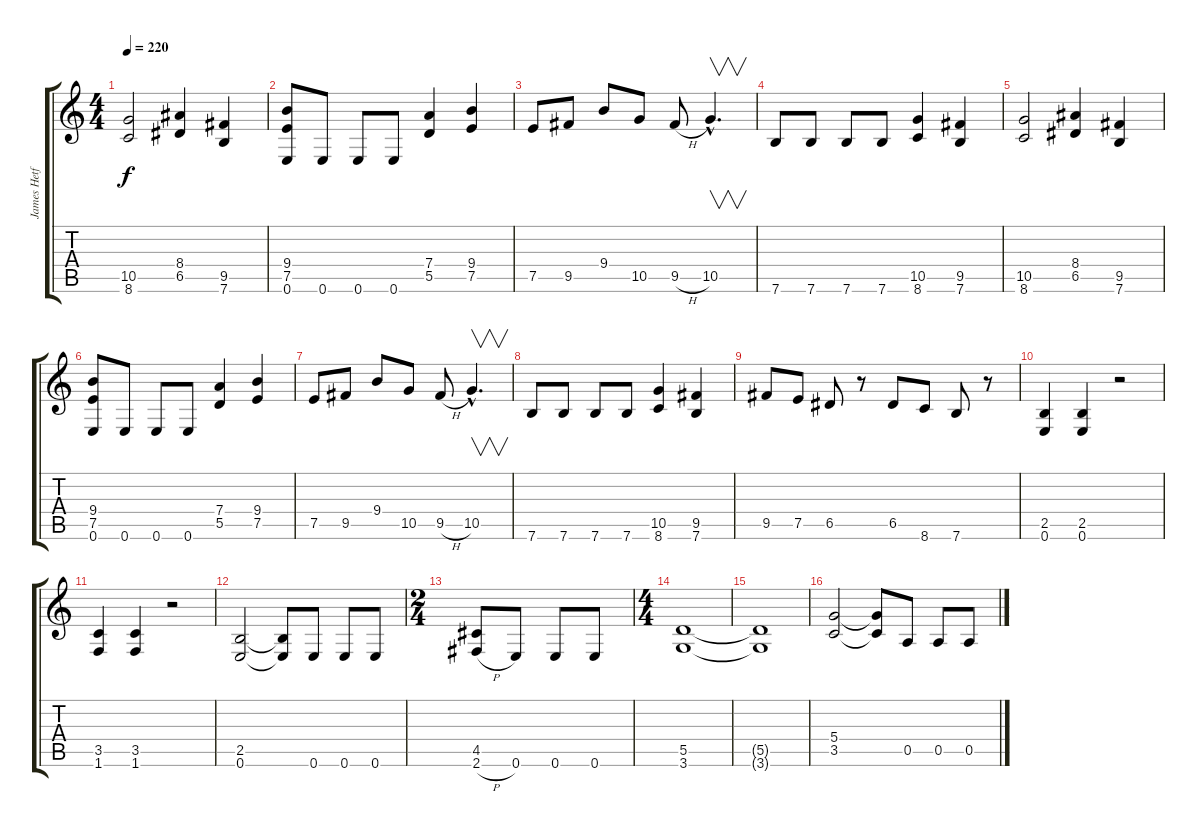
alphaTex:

\track ("James Hetfield Distortion" "James Hetf") {instrument distortionguitar}
\staff {score tabs}
\tuning (E4 B3 G3 D3 A2 E2) {hide}
\ts (4 4)
\tempo 220
\clef g2
\ks c
(10.5 8.6).2{dy f} (8.4 6.5).4 (9.5 7.6).4 |
(9.4 7.5 0.6).8 0.6.8 0.6.8 0.6.8 (7.4 5.5).4 (9.4 7.5).4 |
7.5.8 9.5.8 9.4.8 10.5.8 9.5{h}.8 10.5{hac}.4{v d} |
7.6.8 7.6.8 7.6.8 7.6.8 (10.5 8.6).4 (9.5 7.6).4 |
(10.5 8.6).2 (8.4 6.5).4 (9.5 7.6).4 |
(9.4 7.5 0.6).8 0.6.8 0.6.8 0.6.8 (7.4 5.5).4 (9.4 7.5).4 |
7.5.8 9.5.8 9.4.8 10.5.8 9.5{h}.8 10.5{hac}.4{v d} |
7.6.8 7.6.8 7.6.8 7.6.8 (10.5 8.6).4 (9.5 7.6).4 |
9.5.8 7.5.8 6.5.8 r.8 6.5.8 8.6.8 7.6.8 r.8 |
(2.5 0.6).4 (2.5 0.6).4 r.2 |
(3.5 1.6).4 (3.5 1.6).4 r.2 |
(2.5 0.6).2 (2.5{t} 0.6{t}).8 0.6.8 0.6.8 0.6.8 |
\ts (2 4)
(4.5 2.6{h}).8 0.6.8 0.6.8 0.6.8 |
\ts (4 4)
(5.5 3.6).1 |
(5.5{t} 3.6{t}).1 |
(5.4 3.5).2 (5.4{t} 3.5{t}).8 0.5.8 0.5.8 0.5.8
